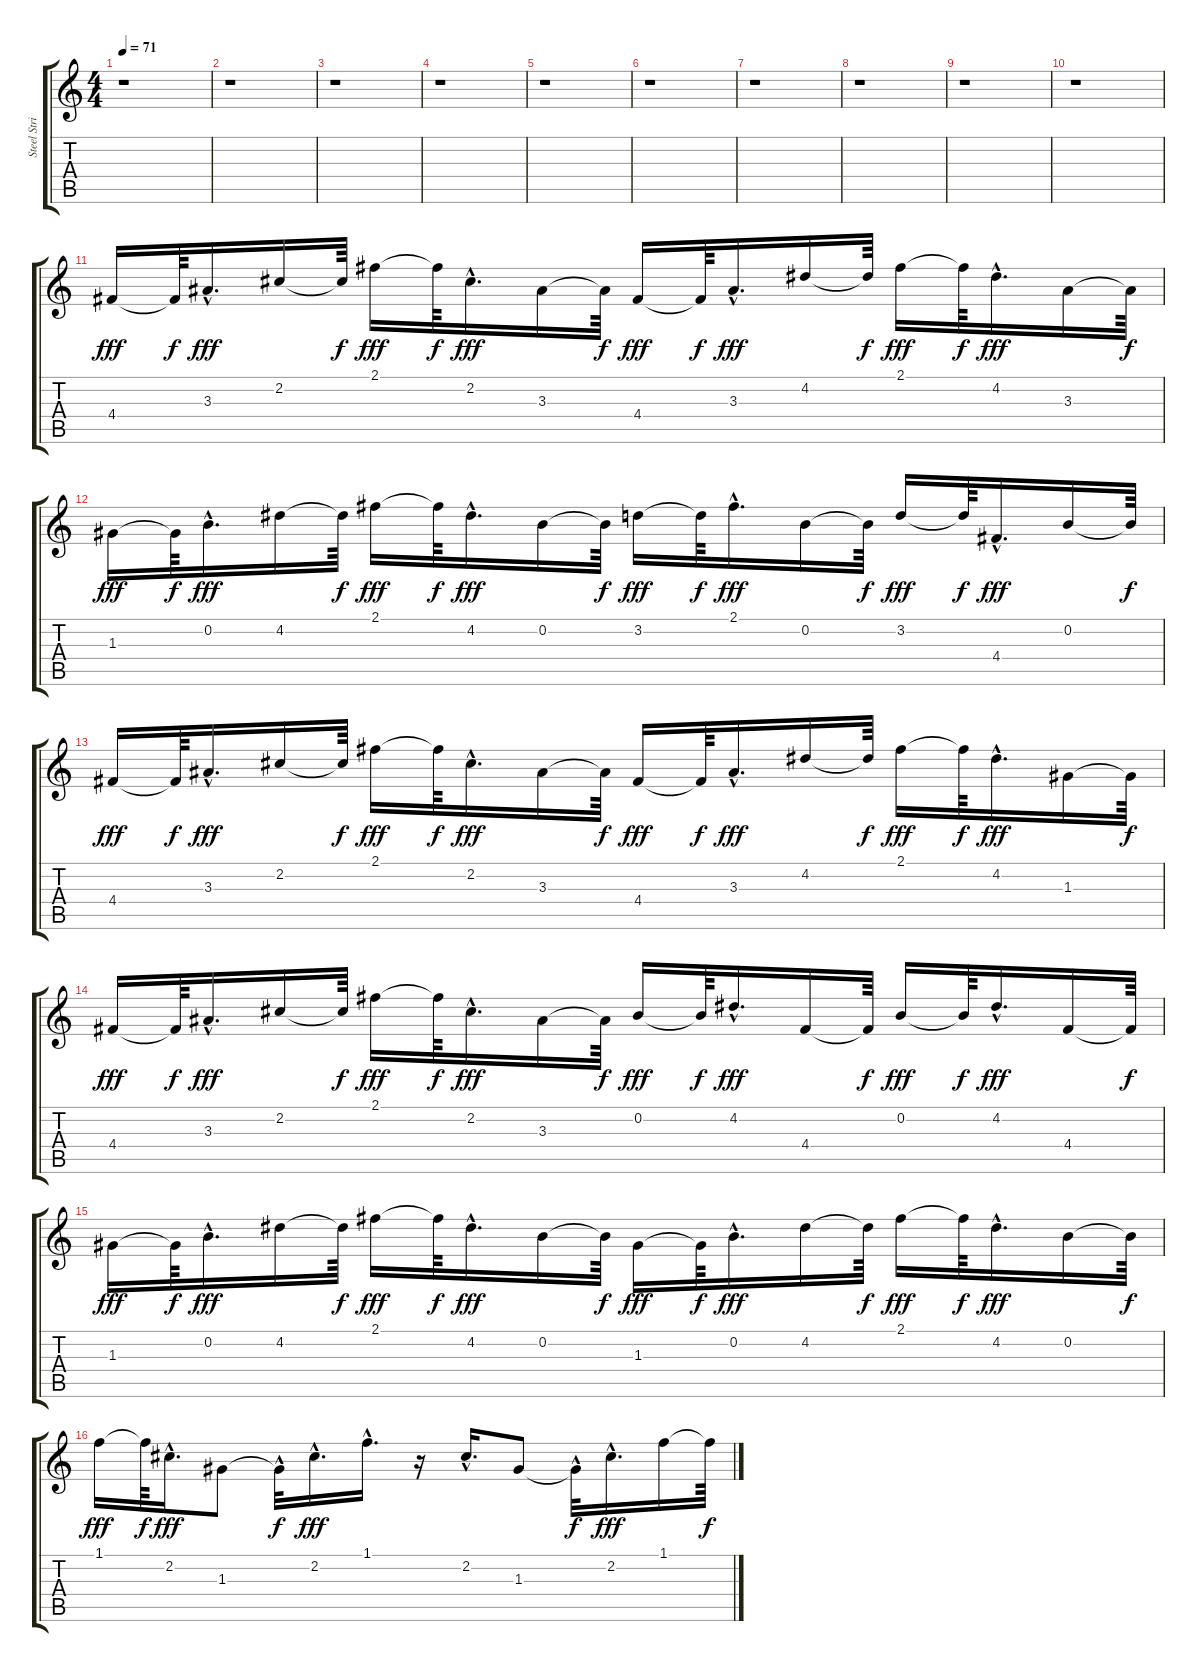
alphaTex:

\track ("Steel String Guitar " "Steel Stri") {instrument acousticguitarsteel}
\staff {score tabs}
\tuning (E4 B3 G3 D3 A2 E2) {hide}
\ts (4 4)
\tempo 71
\clef g2
\ks c
r.1{dy fff instrument acousticguitarsteel} |
r.1 |
r.1 |
r.1 |
r.1 |
r.1 |
r.1 |
r.1 |
r.1 |
r.1 |
4.4.16 4.4{t}.64{dy f} 3.3{hac}.16{d dy fff} 2.2.16 2.2{t}.64{dy f} 2.1.16{dy fff} 2.1{t}.64{dy f} 2.2{hac}.16{d dy fff} 3.3.16 3.3{t}.64{dy f} 4.4.16{dy fff} 4.4{t}.64{dy f} 3.3{hac}.16{d dy fff} 4.2.16 4.2{t}.64{dy f} 2.1.16{dy fff} 2.1{t}.64{dy f} 4.2{hac}.16{d dy fff} 3.3.16 3.3{t}.64{dy f} |
1.3.16{dy fff} 1.3{t}.64{dy f} 0.2{hac}.16{d dy fff} 4.2.16 4.2{t}.64{dy f} 2.1.16{dy fff} 2.1{t}.64{dy f} 4.2{hac}.16{d dy fff} 0.2.16 0.2{t}.64{dy f} 3.2.16{dy fff} 3.2{t}.64{dy f} 2.1{hac}.16{d dy fff} 0.2.16 0.2{t}.64{dy f} 3.2.16{dy fff} 3.2{t}.64{dy f} 4.4{hac}.16{d dy fff} 0.2.16 0.2{t}.64{dy f} |
4.4.16{dy fff} 4.4{t}.64{dy f} 3.3{hac}.16{d dy fff} 2.2.16 2.2{t}.64{dy f} 2.1.16{dy fff} 2.1{t}.64{dy f} 2.2{hac}.16{d dy fff} 3.3.16 3.3{t}.64{dy f} 4.4.16{dy fff} 4.4{t}.64{dy f} 3.3{hac}.16{d dy fff} 4.2.16 4.2{t}.64{dy f} 2.1.16{dy fff} 2.1{t}.64{dy f} 4.2{hac}.16{d dy fff} 1.3.16 1.3{t}.64{dy f} |
4.4.16{dy fff} 4.4{t}.64{dy f} 3.3{hac}.16{d dy fff} 2.2.16 2.2{t}.64{dy f} 2.1.16{dy fff} 2.1{t}.64{dy f} 2.2{hac}.16{d dy fff} 3.3.16 3.3{t}.64{dy f} 0.2.16{dy fff} 0.2{t}.64{dy f} 4.2{hac}.16{d dy fff} 4.4.16 4.4{t}.64{dy f} 0.2.16{dy fff} 0.2{t}.64{dy f} 4.2{hac}.16{d dy fff} 4.4.16 4.4{t}.64{dy f} |
1.3.16{dy fff} 1.3{t}.64{dy f} 0.2{hac}.16{d dy fff} 4.2.16 4.2{t}.64{dy f} 2.1.16{dy fff} 2.1{t}.64{dy f} 4.2{hac}.16{d dy fff} 0.2.16 0.2{t}.64{dy f} 1.3.16{dy fff} 1.3{t}.64{dy f} 0.2{hac}.16{d dy fff} 4.2.16 4.2{t}.64{dy f} 2.1.16{dy fff} 2.1{t}.64{dy f} 4.2{hac}.16{d dy fff} 0.2.16 0.2{t}.64{dy f} |
1.1.16{dy fff} 1.1{t}.64{dy f} 2.2{hac}.16{d dy fff} 1.3.8 1.3{hac t}.32{dy f} 2.2{hac}.16{d dy fff} 1.1{hac}.16{d} r.16 2.2{hac}.16{d} 1.3.8 1.3{hac t}.32{dy f} 2.2{hac}.16{d dy fff} 1.1.16 1.1{t}.64{dy f}
